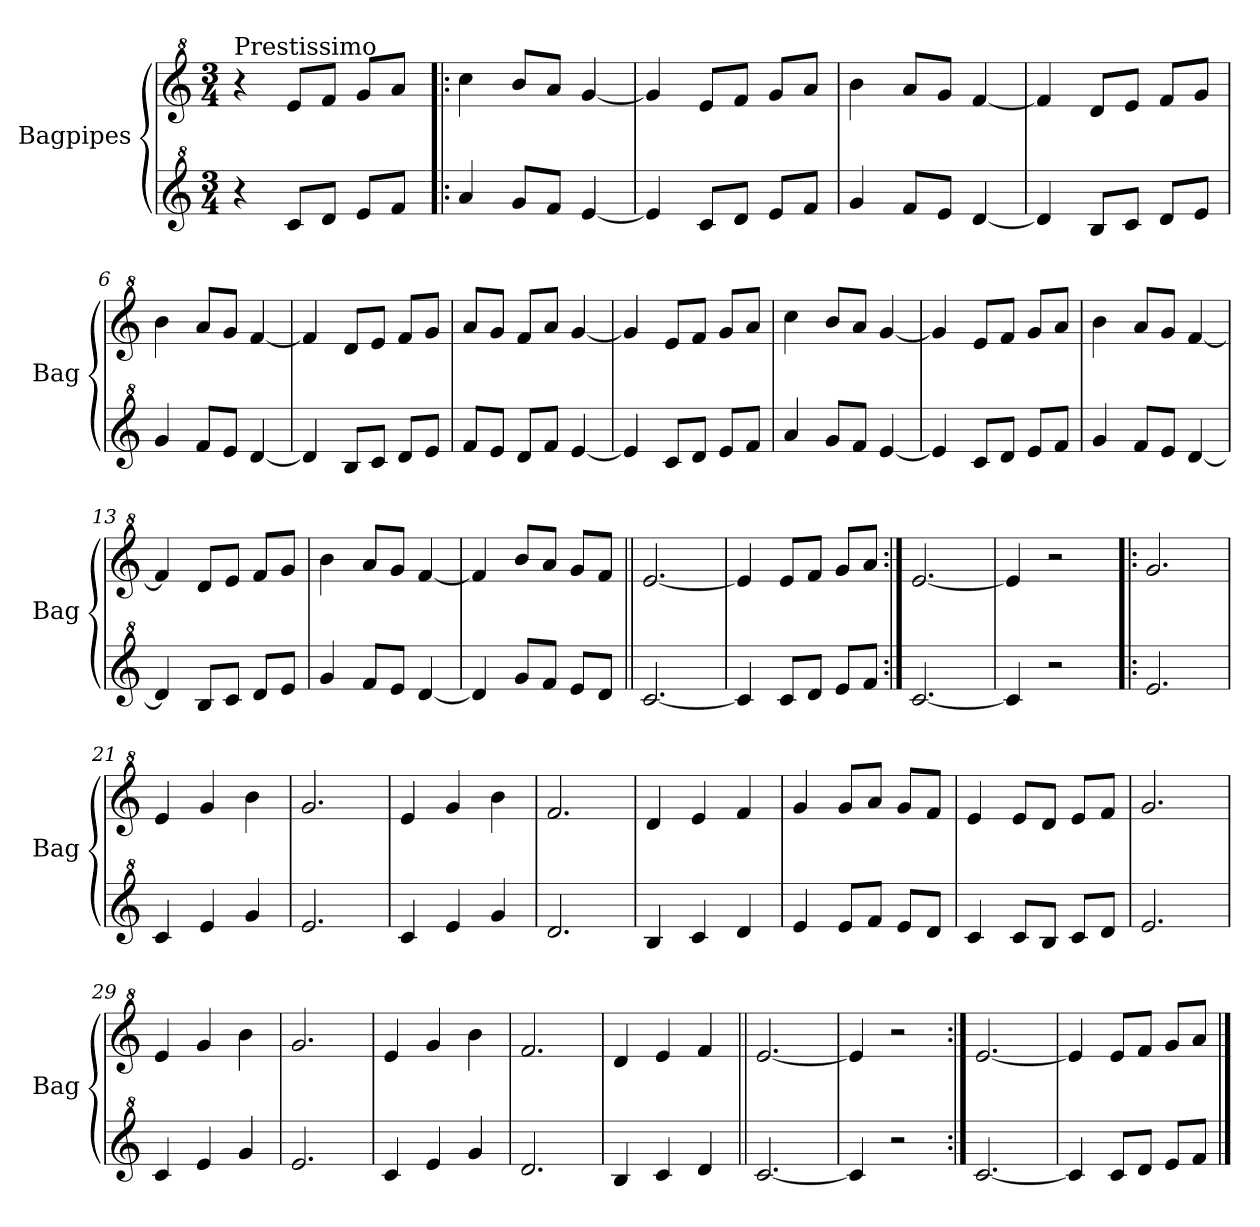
**kern	**kern
*part2	*part1
*staff2	*staff1
*I"Bagpipes	*I"Bagpipes
*I'Bag	*I'Bag
*clefG^2	*clefG^2
*k[]	*k[]
*C:	*C:
*M3/4	*M3/4
=1	=1
!	!LO:TX:a:t=Prestissimo
4r	4r
8cc/L	8ee/L
8dd/J	8ff/J
8ee/L	8gg/L
8ff/J	8aa/J
=2!|:	=2!|:
4aa/	4ccc\
8gg/L	8bb/L
8ff/J	8aa/J
[4ee/	[4gg/
=3	=3
4ee/]	4gg/]
8cc/L	8ee/L
8dd/J	8ff/J
8ee/L	8gg/L
8ff/J	8aa/J
=4	=4
4gg/	4bb\
8ff/L	8aa/L
8ee/J	8gg/J
[4dd/	[4ff/
=5	=5
4dd/]	4ff/]
8b/L	8dd/L
8cc/J	8ee/J
8dd/L	8ff/L
8ee/J	8gg/J
=6	=6
4gg/	4bb\
8ff/L	8aa/L
8ee/J	8gg/J
[4dd/	[4ff/
=7	=7
4dd/]	4ff/]
8b/L	8dd/L
8cc/J	8ee/J
8dd/L	8ff/L
8ee/J	8gg/J
=8	=8
8ff/L	8aa/L
8ee/J	8gg/J
8dd/L	8ff/L
8ff/J	8aa/J
[4ee/	[4gg/
!!LO:LB:g=z
=9	=9
4ee/]	4gg/]
8cc/L	8ee/L
8dd/J	8ff/J
8ee/L	8gg/L
8ff/J	8aa/J
=10	=10
4aa/	4ccc\
8gg/L	8bb/L
8ff/J	8aa/J
[4ee/	[4gg/
=11	=11
4ee/]	4gg/]
8cc/L	8ee/L
8dd/J	8ff/J
8ee/L	8gg/L
8ff/J	8aa/J
=12	=12
4gg/	4bb\
8ff/L	8aa/L
8ee/J	8gg/J
[4dd/	[4ff/
=13	=13
4dd/]	4ff/]
8b/L	8dd/L
8cc/J	8ee/J
8dd/L	8ff/L
8ee/J	8gg/J
=14	=14
4gg/	4bb\
8ff/L	8aa/L
8ee/J	8gg/J
[4dd/	[4ff/
=15	=15
4dd/]	4ff/]
8gg/L	8bb/L
8ff/J	8aa/J
8ee/L	8gg/L
8dd/J	8ff/J
=16||	=16||
[2.cc/	[2.ee/
!!LO:LB:g=z
=17	=17
4cc/]	4ee/]
8cc/L	8ee/L
8dd/J	8ff/J
8ee/L	8gg/L
8ff/J	8aa/J
=18:|!	=18:|!
[2.cc/	[2.ee/
=19	=19
4cc/]	4ee/]
2r	2r
=20!|:	=20!|:
2.ee/	2.gg/
=21	=21
4cc/	4ee/
4ee/	4gg/
4gg/	4bb\
=22	=22
2.ee/	2.gg/
=23	=23
4cc/	4ee/
4ee/	4gg/
4gg/	4bb\
=24	=24
2.dd/	2.ff/
=25	=25
4b/	4dd/
4cc/	4ee/
4dd/	4ff/
=26	=26
4ee/	4gg/
8ee/L	8gg/L
8ff/J	8aa/J
8ee/L	8gg/L
8dd/J	8ff/J
=27	=27
4cc/	4ee/
8cc/L	8ee/L
8b/J	8dd/J
8cc/L	8ee/L
8dd/J	8ff/J
!!LO:LB:g=z
=28	=28
2.ee/	2.gg/
=29	=29
4cc/	4ee/
4ee/	4gg/
4gg/	4bb\
=30	=30
2.ee/	2.gg/
=31	=31
4cc/	4ee/
4ee/	4gg/
4gg/	4bb\
=32	=32
2.dd/	2.ff/
=33	=33
4b/	4dd/
4cc/	4ee/
4dd/	4ff/
=34||	=34||
[2.cc/	[2.ee/
=35	=35
4cc/]	4ee/]
2r	2r
=36:|!	=36:|!
[2.cc/	[2.ee/
=37	=37
4cc/]	4ee/]
8cc/L	8ee/L
8dd/J	8ff/J
8ee/L	8gg/L
8ff/J	8aa/J
==	==
*-	*-
